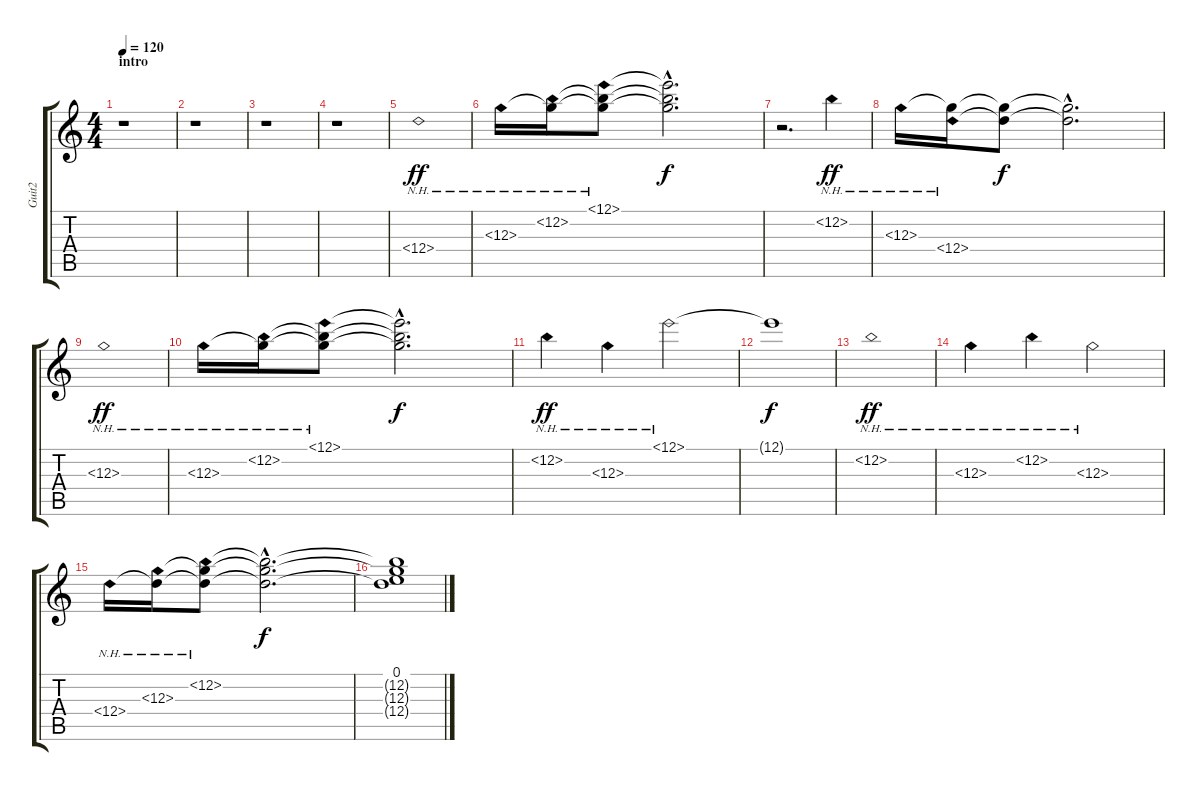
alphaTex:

\track ("Guit2" "Guit2") {instrument electricguitarclean}
\staff {score tabs}
\tuning (E4 B3 G3 D3 A2 E2) {hide}
\ts (4 4)
\section ("" "intro")
\tempo 120
\clef g2
\ks c
r.1{dy ff instrument electricguitarclean} |
r.1 |
r.1 |
r.1 |
12.4{nh}.1 |
12.3{nh}.16 (12.2{nh} 12.3{t}).16 (12.1{nh} 12.2{t} 12.3{t}).8 (12.1{hac t} 12.2{hac t} 12.3{hac t}).2{d dy f} |
r.2{d} 12.2{nh}.4{dy ff} |
12.3{nh}.16 (12.3{t} 12.4{nh}).16 (12.3{t} 12.4{t}).8{dy f} (12.3{hac t} 12.4{hac t}).2{d} |
12.3{nh}.1{dy ff} |
12.3{nh}.16 (12.2{nh} 12.3{t}).16 (12.1{nh} 12.2{t} 12.3{t}).8 (12.1{hac t} 12.2{hac t} 12.3{hac t}).2{d dy f} |
12.2{nh}.4{dy ff} 12.3{nh}.4 12.1{nh}.2 |
12.1{t}.1{dy f} |
12.2{nh}.1{dy ff} |
12.3{nh}.4 12.2{nh}.4 12.3{nh}.2 |
12.4{nh}.16 (12.3{nh} 12.4{t}).16 (12.2{nh} 12.3{t} 12.4{t}).8 (12.2{hac t} 12.3{hac t} 12.4{hac t}).2{d dy f} |
(0.1 12.2{t} 12.3{t} 12.4{t}).1
